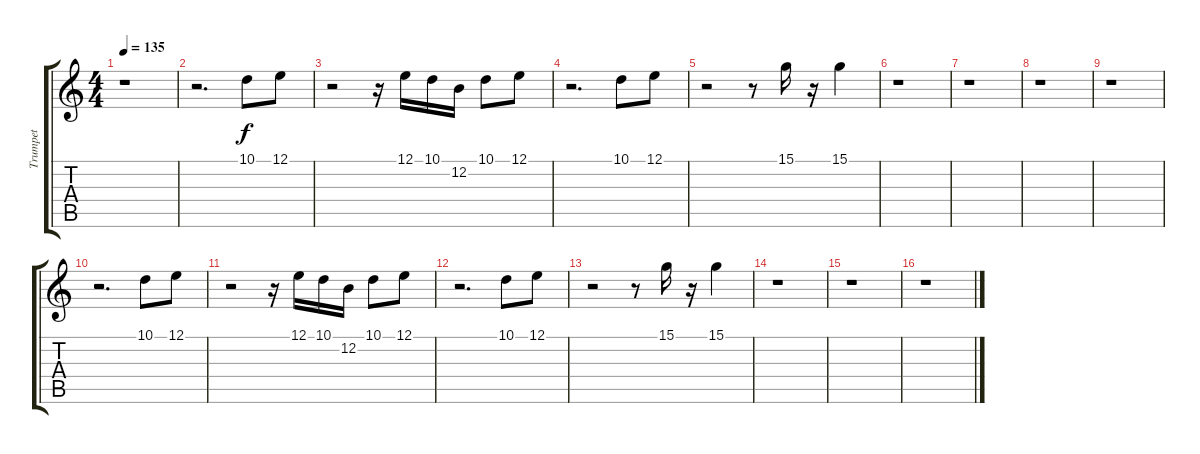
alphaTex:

\track ("Trumpet" "Trumpet") {instrument trumpet}
\staff {score tabs}
\tuning (E4 B3 G3 D3 A2 E2) {hide}
\ts (4 4)
\tempo 135
\clef g2
\ks c
r.1{dy f} |
r.2{d} 10.1.8 12.1.8 |
r.2 r.16 12.1.16 10.1.16 12.2.16 10.1.8 12.1.8 |
r.2{d} 10.1.8 12.1.8 |
r.2 r.8 15.1.16 r.16 15.1.4 |
r.1 |
r.1 |
r.1 |
r.1 |
r.2{d} 10.1.8 12.1.8 |
r.2 r.16 12.1.16 10.1.16 12.2.16 10.1.8 12.1.8 |
r.2{d} 10.1.8 12.1.8 |
r.2 r.8 15.1.16 r.16 15.1.4 |
r.1 |
r.1 |
r.1
